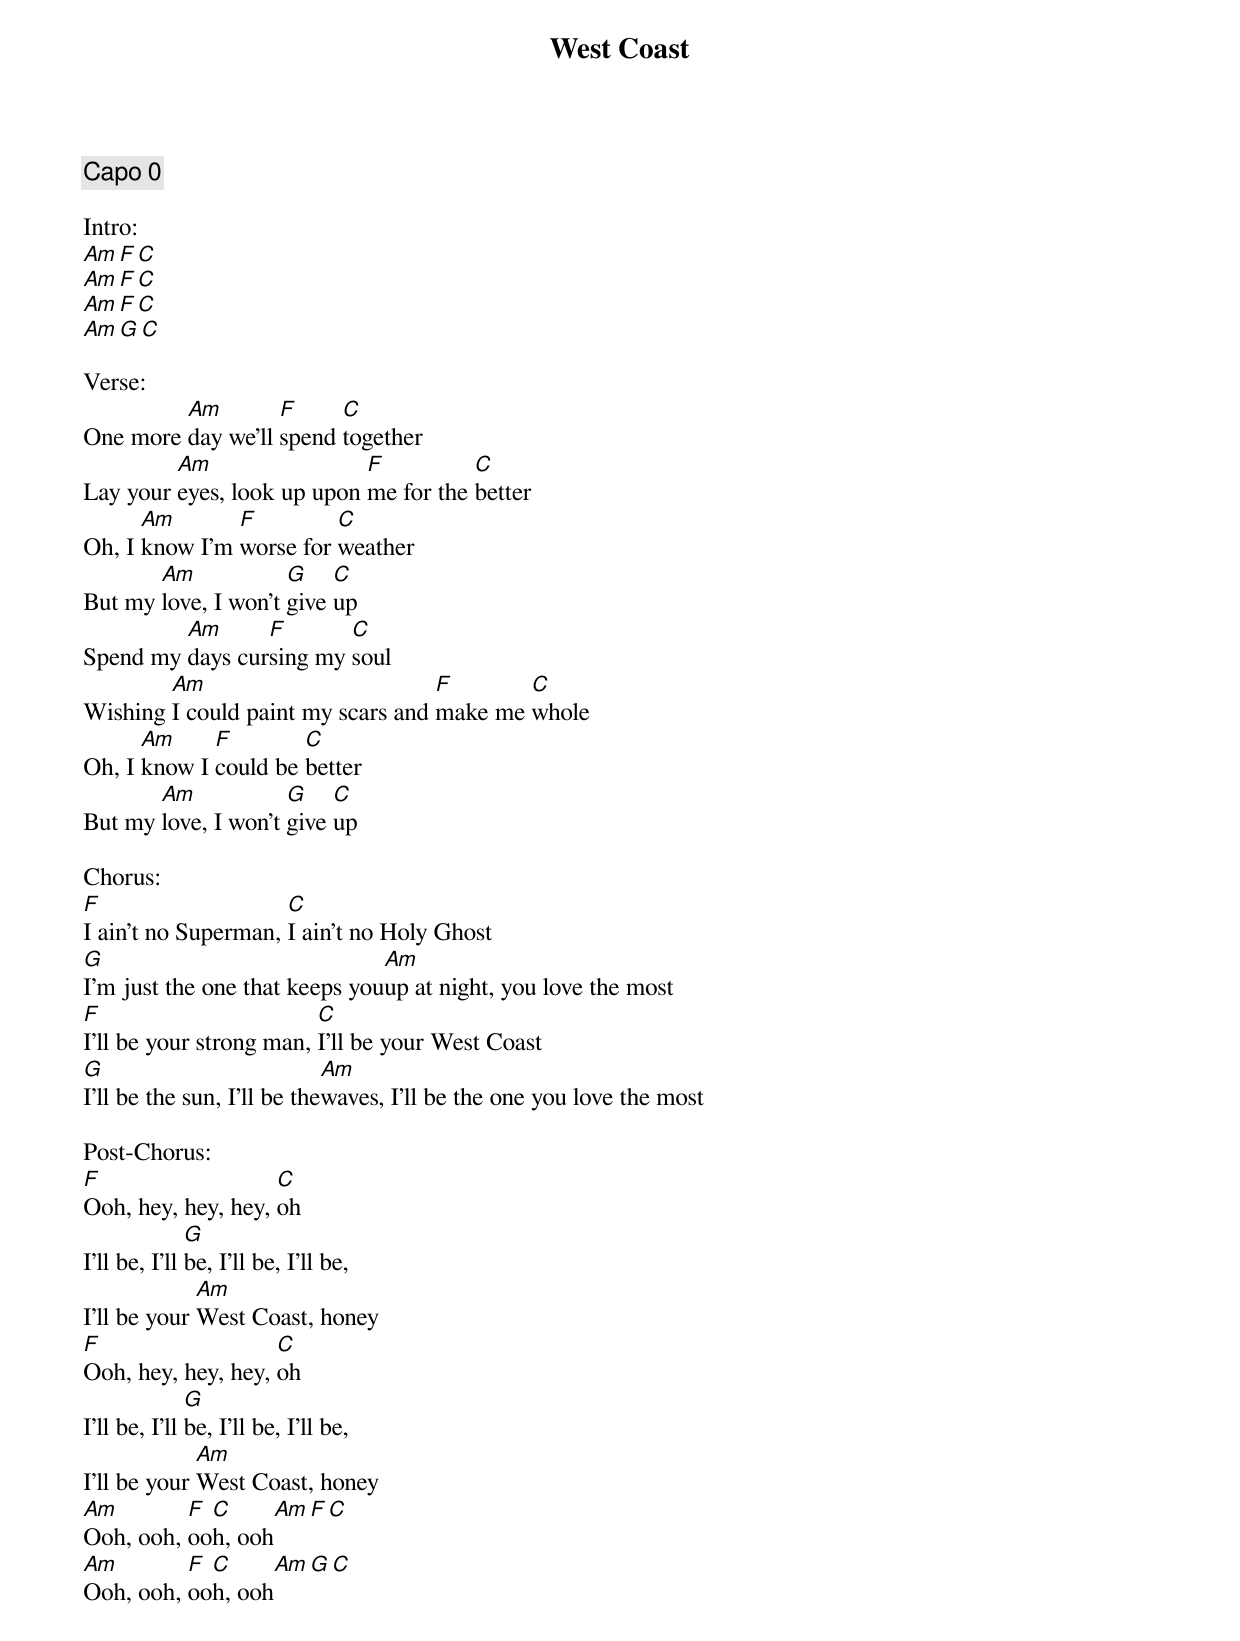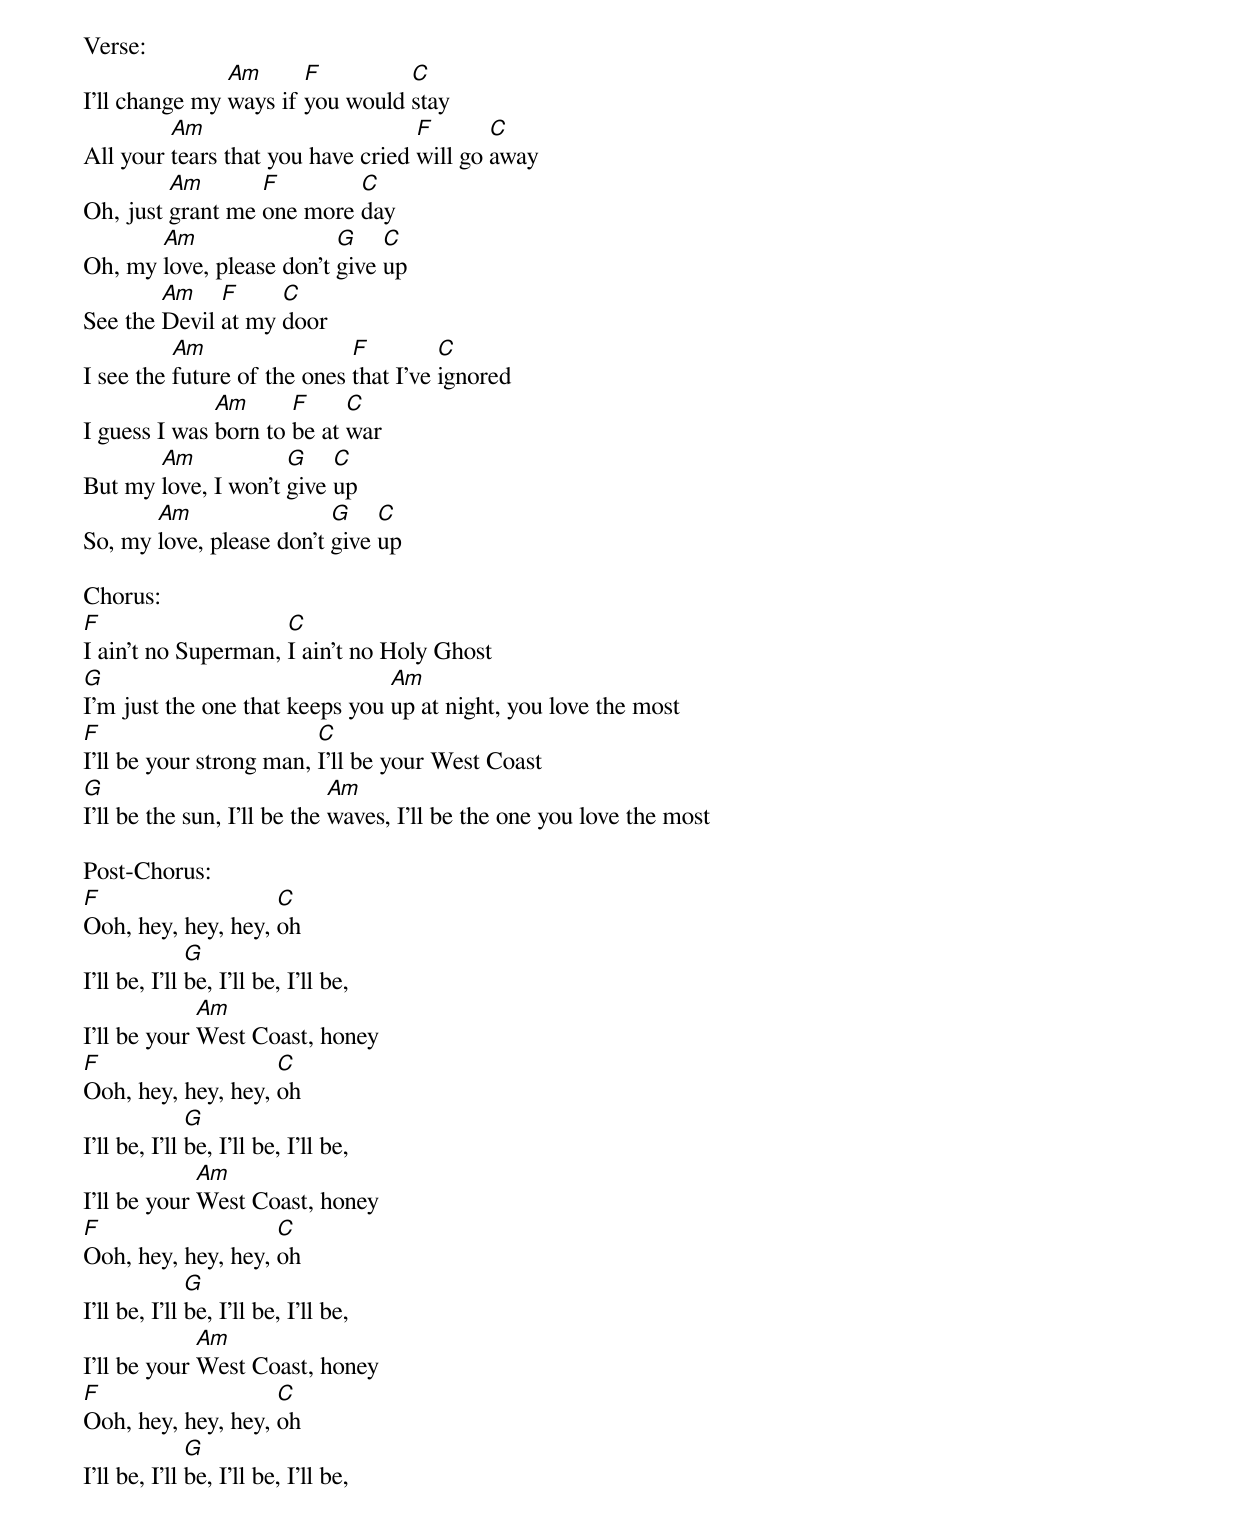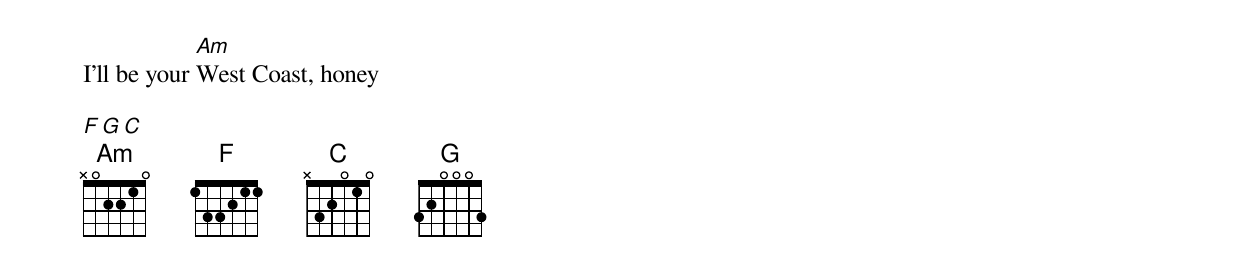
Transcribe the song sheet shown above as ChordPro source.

{title:West Coast}
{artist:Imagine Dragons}
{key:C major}
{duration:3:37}
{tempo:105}
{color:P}

{comment: Capo 0}

Intro:
[Am][F][C]
[Am][F][C]
[Am][F][C]
[Am][G][C]

Verse:
One more [Am]day we'll [F]spend [C]together
Lay your [Am]eyes, look up upon [F]me for the [C]better
Oh, I [Am]know I'm [F]worse for [C]weather
But my [Am]love, I won't [G]give [C]up
Spend my [Am]days cur[F]sing my [C]soul
Wishing [Am]I could paint my scars and [F]make me [C]whole
Oh, I [Am]know I [F]could be [C]better
But my [Am]love, I won't [G]give [C]up

Chorus:
[F]I ain't no Superman, [C]I ain't no Holy Ghost
[G]I'm just the one that keeps you[Am]up at night, you love the most
[F]I'll be your strong man, [C]I'll be your West Coast
[G]I'll be the sun, I'll be the[Am]waves, I'll be the one you love the most

Post-Chorus:
[F]Ooh, hey, hey, hey, [C]oh
I'll be, I'll [G]be, I'll be, I'll be,
I'll be your [Am]West Coast, honey
[F]Ooh, hey, hey, hey, [C]oh
I'll be, I'll [G]be, I'll be, I'll be,
I'll be your [Am]West Coast, honey
[Am]Ooh, ooh, [F]oo[C]h, ooh[Am][F][C]
[Am]Ooh, ooh, [F]oo[C]h, ooh[Am][G][C]

Verse:
I'll change my [Am]ways if [F]you would [C]stay
All your [Am]tears that you have cried [F]will go [C]away
Oh, just [Am]grant me [F]one more [C]day
Oh, my [Am]love, please don't [G]give [C]up
See the [Am]Devil [F]at my [C]door
I see the [Am]future of the ones [F]that I've [C]ignored
I guess I was [Am]born to [F]be at [C]war
But my [Am]love, I won't [G]give [C]up
So, my [Am]love, please don't [G]give [C]up

Chorus:
[F]I ain't no Superman, [C]I ain't no Holy Ghost
[G]I'm just the one that keeps you [Am]up at night, you love the most
[F]I'll be your strong man, [C]I'll be your West Coast
[G]I'll be the sun, I'll be the [Am]waves, I'll be the one you love the most

Post-Chorus:
[F]Ooh, hey, hey, hey, [C]oh
I'll be, I'll [G]be, I'll be, I'll be,
I'll be your [Am]West Coast, honey
[F]Ooh, hey, hey, hey, [C]oh
I'll be, I'll [G]be, I'll be, I'll be,
I'll be your [Am]West Coast, honey
[F]Ooh, hey, hey, hey, [C]oh
I'll be, I'll [G]be, I'll be, I'll be,
I'll be your [Am]West Coast, honey
[F]Ooh, hey, hey, hey, [C]oh
I'll be, I'll [G]be, I'll be, I'll be,
I'll be your [Am]West Coast, honey

[F][G][C]
